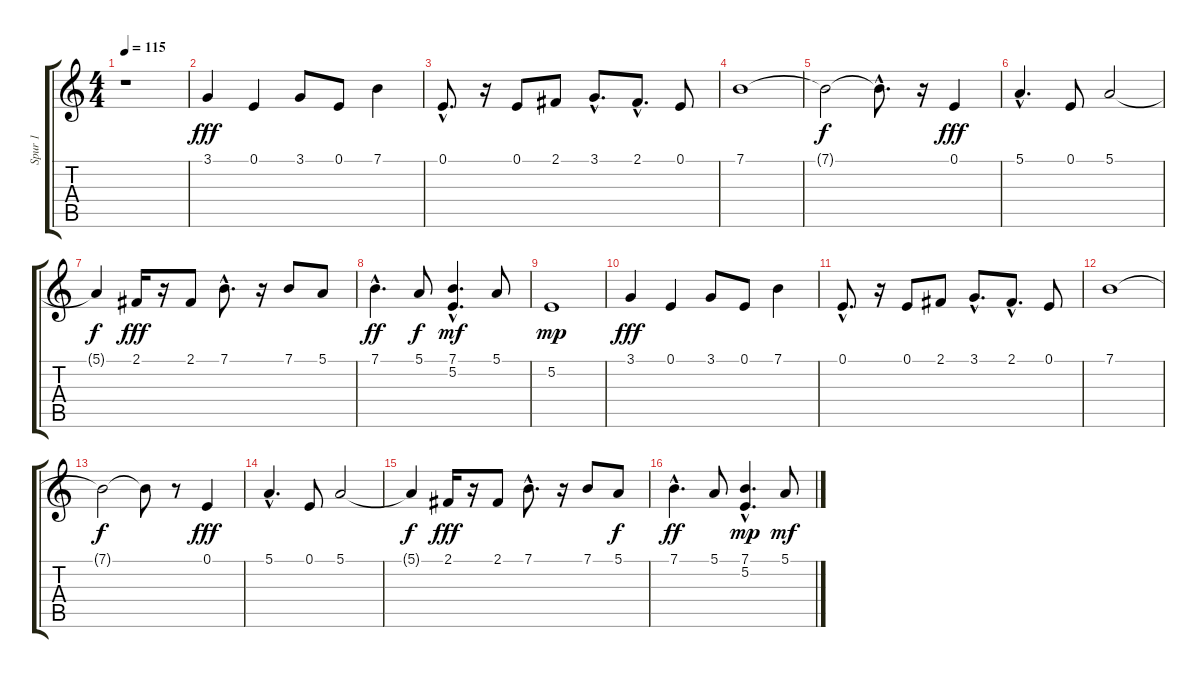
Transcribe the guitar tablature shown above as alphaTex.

\track ("Spur 1" "Spur 1") {instrument panflute}
\staff {score tabs}
\tuning (E4 B3 G3 D3 A2 E2) {hide}
\ts (4 4)
\tempo 115
\clef g2
\ks c
r.1{dy fff instrument panflute} |
3.1.4 0.1.4 3.1.8 0.1.8 7.1.4 |
0.1{hac}.8{d} r.16 0.1.8 2.1.8 3.1{hac}.8{d} 2.1{hac}.8{d} 0.1.8 |
7.1.1 |
7.1{t}.2{dy f} 7.1{hac t}.8{d} r.16 0.1.4{dy fff} |
5.1{hac}.4{d} 0.1.8 5.1.2 |
5.1{t}.4{dy f} 2.1.16{dy fff} r.16 2.1.8 7.1{hac}.8{d} r.16 7.1.8 5.1.8 |
7.1{hac}.4{d dy ff} 5.1.8{dy f} (7.1{hac} 5.2{hac}).4{d dy mf} 5.1.8 |
5.2.1{dy mp} |
3.1.4{dy fff} 0.1.4 3.1.8 0.1.8 7.1.4 |
0.1{hac}.8{d} r.16 0.1.8 2.1.8 3.1{hac}.8{d} 2.1{hac}.8{d} 0.1.8 |
7.1.1 |
7.1{t}.2{dy f} 7.1{t}.8 r.8 0.1.4{dy fff} |
5.1{hac}.4{d} 0.1.8 5.1.2 |
5.1{t}.4{dy f} 2.1.16{dy fff} r.16 2.1.8 7.1{hac}.8{d} r.16 7.1.8 5.1.8{dy f} |
7.1{hac}.4{d dy ff} 5.1.8 (7.1 5.2{hac}).4{d dy mp} 5.1.8{dy mf}
